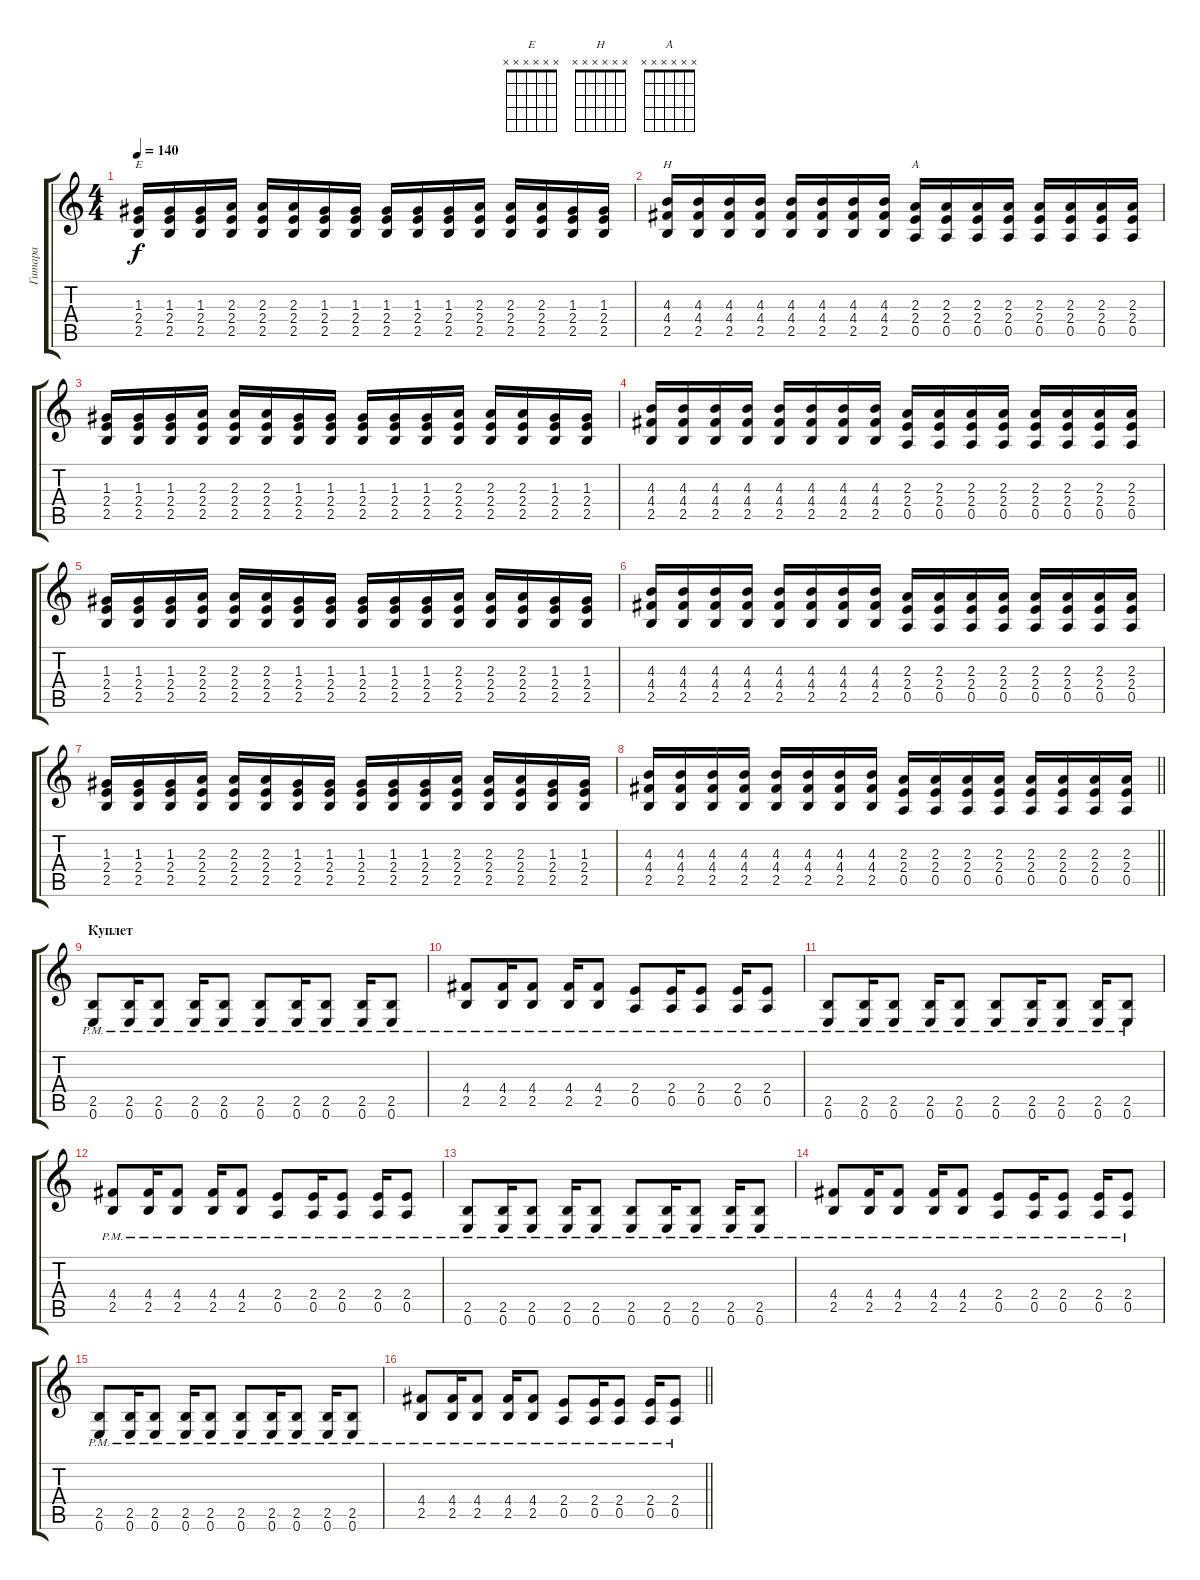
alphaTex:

\track ("Гитара" "Гитара") {instrument acousticguitarsteel}
\staff {score tabs}
\tuning (E4 B3 G3 D3 A2 E2) {hide}
\chord ("E" x x x x x x)
\chord ("H" x x x x x x)
\chord ("A" x x x x x x)
\ts (4 4)
\tempo 140
\clef g2
\ks c
(1.3 2.4 2.5).16{ch "E" dy f instrument distortionguitar} (1.3 2.4 2.5).16 (1.3 2.4 2.5).16 (2.3 2.4 2.5).16 (2.3 2.4 2.5).16 (2.3 2.4 2.5).16 (1.3 2.4 2.5).16 (1.3 2.4 2.5).16 (1.3 2.4 2.5).16 (1.3 2.4 2.5).16 (1.3 2.4 2.5).16 (2.3 2.4 2.5).16 (2.3 2.4 2.5).16 (2.3 2.4 2.5).16 (1.3 2.4 2.5).16 (1.3 2.4 2.5).16 |
(4.3 4.4 2.5).16{ch "H"} (4.3 4.4 2.5).16 (4.3 4.4 2.5).16 (4.3 4.4 2.5).16 (4.3 4.4 2.5).16 (4.3 4.4 2.5).16 (4.3 4.4 2.5).16 (4.3 4.4 2.5).16 (2.3 2.4 0.5).16{ch "A"} (2.3 2.4 0.5).16 (2.3 2.4 0.5).16 (2.3 2.4 0.5).16 (2.3 2.4 0.5).16 (2.3 2.4 0.5).16 (2.3 2.4 0.5).16 (2.3 2.4 0.5).16 |
(1.3 2.4 2.5).16 (1.3 2.4 2.5).16 (1.3 2.4 2.5).16 (2.3 2.4 2.5).16 (2.3 2.4 2.5).16 (2.3 2.4 2.5).16 (1.3 2.4 2.5).16 (1.3 2.4 2.5).16 (1.3 2.4 2.5).16 (1.3 2.4 2.5).16 (1.3 2.4 2.5).16 (2.3 2.4 2.5).16 (2.3 2.4 2.5).16 (2.3 2.4 2.5).16 (1.3 2.4 2.5).16 (1.3 2.4 2.5).16 |
(4.3 4.4 2.5).16 (4.3 4.4 2.5).16 (4.3 4.4 2.5).16 (4.3 4.4 2.5).16 (4.3 4.4 2.5).16 (4.3 4.4 2.5).16 (4.3 4.4 2.5).16 (4.3 4.4 2.5).16 (2.3 2.4 0.5).16 (2.3 2.4 0.5).16 (2.3 2.4 0.5).16 (2.3 2.4 0.5).16 (2.3 2.4 0.5).16 (2.3 2.4 0.5).16 (2.3 2.4 0.5).16 (2.3 2.4 0.5).16 |
(1.3 2.4 2.5).16 (1.3 2.4 2.5).16 (1.3 2.4 2.5).16 (2.3 2.4 2.5).16 (2.3 2.4 2.5).16 (2.3 2.4 2.5).16 (1.3 2.4 2.5).16 (1.3 2.4 2.5).16 (1.3 2.4 2.5).16 (1.3 2.4 2.5).16 (1.3 2.4 2.5).16 (2.3 2.4 2.5).16 (2.3 2.4 2.5).16 (2.3 2.4 2.5).16 (1.3 2.4 2.5).16 (1.3 2.4 2.5).16 |
(4.3 4.4 2.5).16 (4.3 4.4 2.5).16 (4.3 4.4 2.5).16 (4.3 4.4 2.5).16 (4.3 4.4 2.5).16 (4.3 4.4 2.5).16 (4.3 4.4 2.5).16 (4.3 4.4 2.5).16 (2.3 2.4 0.5).16 (2.3 2.4 0.5).16 (2.3 2.4 0.5).16 (2.3 2.4 0.5).16 (2.3 2.4 0.5).16 (2.3 2.4 0.5).16 (2.3 2.4 0.5).16 (2.3 2.4 0.5).16 |
(1.3 2.4 2.5).16 (1.3 2.4 2.5).16 (1.3 2.4 2.5).16 (2.3 2.4 2.5).16 (2.3 2.4 2.5).16 (2.3 2.4 2.5).16 (1.3 2.4 2.5).16 (1.3 2.4 2.5).16 (1.3 2.4 2.5).16 (1.3 2.4 2.5).16 (1.3 2.4 2.5).16 (2.3 2.4 2.5).16 (2.3 2.4 2.5).16 (2.3 2.4 2.5).16 (1.3 2.4 2.5).16 (1.3 2.4 2.5).16 |
\barLineRight lightlight
(4.3 4.4 2.5).16 (4.3 4.4 2.5).16 (4.3 4.4 2.5).16 (4.3 4.4 2.5).16 (4.3 4.4 2.5).16 (4.3 4.4 2.5).16 (4.3 4.4 2.5).16 (4.3 4.4 2.5).16 (2.3 2.4 0.5).16 (2.3 2.4 0.5).16 (2.3 2.4 0.5).16 (2.3 2.4 0.5).16 (2.3 2.4 0.5).16 (2.3 2.4 0.5).16 (2.3 2.4 0.5).16 (2.3 2.4 0.5).16 |
\section ("" "Куплет")
(2.5{pm} 0.6{pm}).8 (2.5{pm} 0.6{pm}).16 (2.5{pm} 0.6{pm}).8 (2.5{pm} 0.6{pm}).16 (2.5{pm} 0.6{pm}).8 (2.5{pm} 0.6{pm}).8 (2.5{pm} 0.6{pm}).16 (2.5{pm} 0.6{pm}).8 (2.5{pm} 0.6{pm}).16 (2.5{pm} 0.6{pm}).8 |
(4.4{pm} 2.5{pm}).8 (4.4{pm} 2.5{pm}).16 (4.4{pm} 2.5{pm}).8 (4.4{pm} 2.5{pm}).16 (4.4{pm} 2.5{pm}).8 (2.4{pm} 0.5{pm}).8 (2.4{pm} 0.5{pm}).16 (2.4{pm} 0.5{pm}).8 (2.4{pm} 0.5{pm}).16 (2.4{pm} 0.5{pm}).8 |
(2.5{pm} 0.6{pm}).8 (2.5{pm} 0.6{pm}).16 (2.5{pm} 0.6{pm}).8 (2.5{pm} 0.6{pm}).16 (2.5{pm} 0.6{pm}).8 (2.5{pm} 0.6{pm}).8 (2.5{pm} 0.6{pm}).16 (2.5{pm} 0.6{pm}).8 (2.5{pm} 0.6{pm}).16 (2.5{pm} 0.6{pm}).8 |
(4.4{pm} 2.5{pm}).8 (4.4{pm} 2.5{pm}).16 (4.4{pm} 2.5{pm}).8 (4.4{pm} 2.5{pm}).16 (4.4{pm} 2.5{pm}).8 (2.4{pm} 0.5{pm}).8 (2.4{pm} 0.5{pm}).16 (2.4{pm} 0.5{pm}).8 (2.4{pm} 0.5{pm}).16 (2.4{pm} 0.5{pm}).8 |
(2.5{pm} 0.6{pm}).8 (2.5{pm} 0.6{pm}).16 (2.5{pm} 0.6{pm}).8 (2.5{pm} 0.6{pm}).16 (2.5{pm} 0.6{pm}).8 (2.5{pm} 0.6{pm}).8 (2.5{pm} 0.6{pm}).16 (2.5{pm} 0.6{pm}).8 (2.5{pm} 0.6{pm}).16 (2.5{pm} 0.6{pm}).8 |
(4.4{pm} 2.5{pm}).8 (4.4{pm} 2.5{pm}).16 (4.4{pm} 2.5{pm}).8 (4.4{pm} 2.5{pm}).16 (4.4{pm} 2.5{pm}).8 (2.4{pm} 0.5{pm}).8 (2.4{pm} 0.5{pm}).16 (2.4{pm} 0.5{pm}).8 (2.4{pm} 0.5{pm}).16 (2.4{pm} 0.5{pm}).8 |
(2.5{pm} 0.6{pm}).8 (2.5{pm} 0.6{pm}).16 (2.5{pm} 0.6{pm}).8 (2.5{pm} 0.6{pm}).16 (2.5{pm} 0.6{pm}).8 (2.5{pm} 0.6{pm}).8 (2.5{pm} 0.6{pm}).16 (2.5{pm} 0.6{pm}).8 (2.5{pm} 0.6{pm}).16 (2.5{pm} 0.6{pm}).8 |
\barLineRight lightlight
(4.4{pm} 2.5{pm}).8 (4.4{pm} 2.5{pm}).16 (4.4{pm} 2.5{pm}).8 (4.4{pm} 2.5{pm}).16 (4.4{pm} 2.5{pm}).8 (2.4{pm} 0.5{pm}).8 (2.4{pm} 0.5{pm}).16 (2.4{pm} 0.5{pm}).8 (2.4{pm} 0.5{pm}).16 (2.4{pm} 0.5{pm}).8
